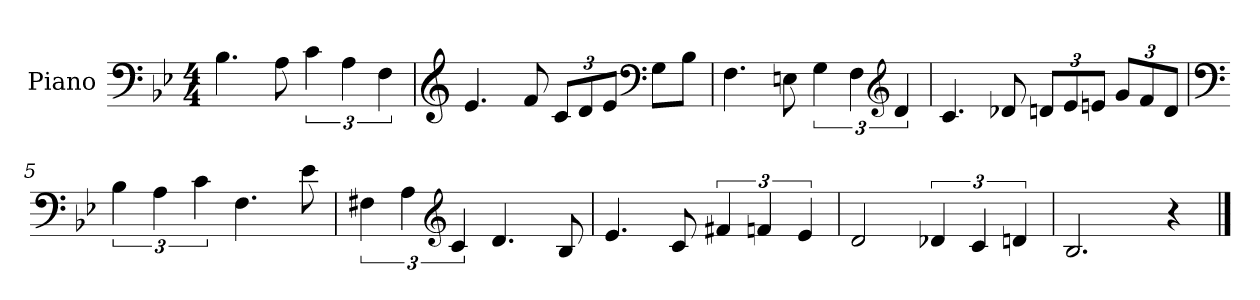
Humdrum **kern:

**kern
*part1
*staff1
*I"Piano
*I'Pno.
*clefF4
*k[b-e-]
*M4/4
*MM120
=1
4.B-\
8A\
6c\
6A\
6F\
=2
*clefG2
4.e-/
8f/
*Xbrackettup
12c/L
12d/
12e-/J
*clefF4
8G\L
8B-\J
=3
4.F\
8En\
*brackettup
6G\
6F\
*clefG2
6d/
=4
4.c/
8d-X/
*Xbrackettup
12dn/L
12e-/
12en/J
12g/L
12f/
12d/J
=5
*clefF4
*brackettup
6B-\
6A\
6c\
4.F\
8e-\
!!LO:LB:g=z
=6
6F#X\
6A\
*clefG2
6c/
4.d/
8B-/
=7
4.e-/
8c/
6f#X/
6fn/
6e-/
=8
2d/
6d-X/
6c/
6dn/
=9
2.B-/
4r
==
*-
